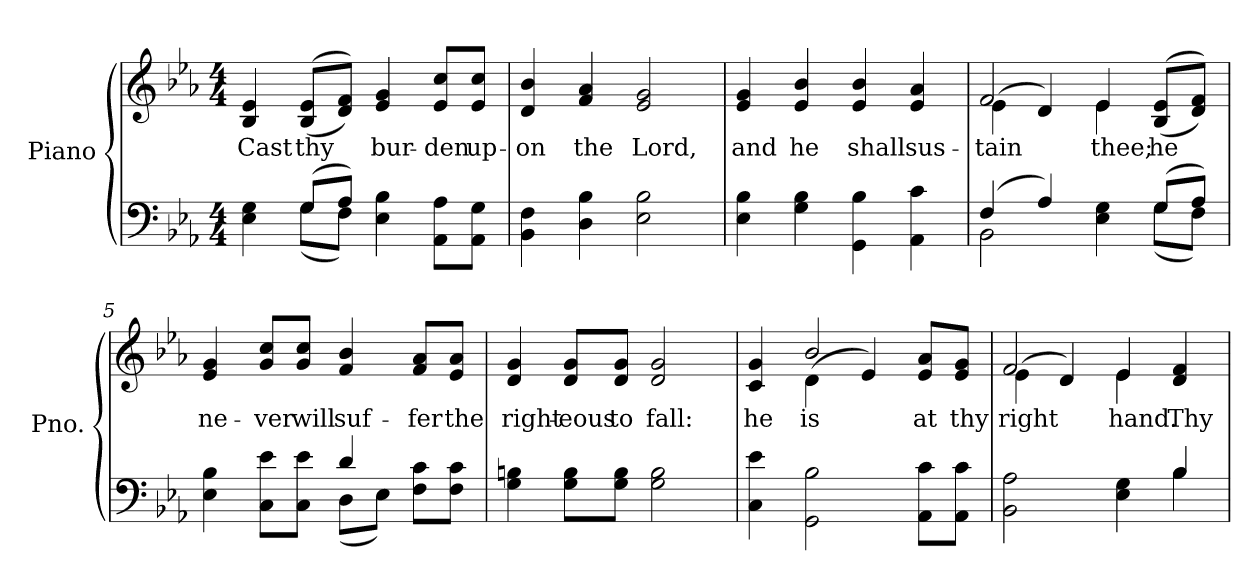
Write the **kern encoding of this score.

**kern	**kern	**text
*part2	*part1	*part1
*staff2	*staff1	*staff1
*I"Piano	*I"Piano	*
*I'Pno.	*I'Pno.	*
!!LO:PB:g=z
*clefF4	*clefG2	*
*k[b-e-a-]	*k[b-e-a-]	*
*E-:	*E-:	*
*M4/4	*M4/4	*
=1	=1	=1
*^	*	*
!	!	!	!LO:LY:b:color=#000000
4E-i\ 4Gi	4ryy	4B-i/ 4e-i	Cast
!	!	!	!LO:LY:b:color=#000000
(8Gi/L	(8Gi\L	((8B-i/ 8e-i/L	thy
8A-i/J)	8Fi\J)	8di/ 8fi/J))	.
!	!	!	!LO:LY:b:color=#000000
4E-i\ 4B-i	2ryy	4e-i/ 4gi	bur-
!	!	!	!LO:LY:b:color=#000000
8AA-i\ 8A-i\L	.	8e-i/ 8cci/L	-den
!	!	!	!LO:LY:b:color=#000000
8AA-i\ 8Gi\J	.	8e-i/ 8cci/J	up-
*v	*v	*	*
=2	=2	=2
!	!	!LO:LY:b:color=#000000
4BB-i\ 4Fi	4di/ 4b-i	-on
!	!	!LO:LY:b:color=#000000
4Di\ 4B-i	4fi/ 4a-i	the
!	!	!LO:LY:b:color=#000000
2E-i\ 2B-i	2e-i/ 2gi	Lord,
=3	=3	=3
!	!	!LO:LY:b:color=#000000
4E-i\ 4B-i	4e-i/ 4gi	and
!	!	!LO:LY:b:color=#000000
4Gi\ 4B-i	4e-i/ 4b-i	he
!	!	!LO:LY:b:color=#000000
4GGi\ 4B-i	4e-i/ 4b-i	shall
!	!	!LO:LY:b:color=#000000
4AA-i\ 4ci	4e-i/ 4a-i	sus-
!!LO:LB:g=z
=4	=4	=4
*^	*	*
!	!	!	!LO:LY:b:color=#000000
*	*	*^	*
(4Fi/	2BB-i\	2fi/	(4e-i\	-tain
4A-i/)	.	.	4di/)	.
!	!	!	!	!LO:LY:b:color=#000000
4E-i\ 4Gi	4ryy	4e-i/	4e-i\	thee;
!	!	!	!	!LO:LY:b:color=#000000
(8Gi/L	(8Gi\L	((8B-i/ 8e-i/L	4ryy	he
8A-i/J)	8Fi\J)	8di/ 8fi/J))	.	.
*	*	*v	*v	*
=5	=5	=5	=5
!	!	!	!LO:LY:b:color=#000000
4E-i\ 4B-i	2ryy	4e-i/ 4gi	ne-
!	!	!	!LO:LY:b:color=#000000
8Ci\ 8e-i\L	.	8gi/ 8cci/L	-ver
!	!	!	!LO:LY:b:color=#000000
8Ci\ 8e-i\J	.	8gi/ 8cci/J	will
!	!	!	!LO:LY:b:color=#000000
4di/	(8Di\L	4fi/ 4b-i	suf-
.	8E-i\J)	.	.
!	!	!	!LO:LY:b:color=#000000
8Fi\ 8ci\L	4ryy	8fi/ 8a-i/L	-fer
!	!	!	!LO:LY:b:color=#000000
8Fi\ 8ci\J	.	8e-i/ 8a-i/J	the
*v	*v	*	*
=6	=6	=6
!	!	!LO:LY:b:color=#000000
4Gi\ 4Bni	4di/ 4gi	right-
!	!	!LO:LY:b:color=#000000
8Gi\ 8Bi\L	8di/ 8gi/L	-eous
!	!	!LO:LY:b:color=#000000
8Gi\ 8Bi\J	8di/ 8gi/J	to
!	!	!LO:LY:b:color=#000000
2Gi\ 2Bi	2di/ 2gi	fall:
!!LO:LB:g=z
=7	=7	=7
!	!	!LO:LY:b:color=#000000
*	*^	*
4Ci\ 4e-i	4ci/ 4gi	4ryy	he
!	!	!	!LO:LY:b:color=#000000
2GGi\ 2B-i	2b-i/	(4di\	is
.	.	4e-i/)	.
!	!	!	!LO:LY:b:color=#000000
8AA-i\ 8ci\L	8e-i/ 8a-i/L	4ryy	at
!	!	!	!LO:LY:b:color=#000000
8AA-i\ 8ci\J	8e-i/ 8gi/J	.	thy
=8	=8	=8	=8
*^	*	*	*
!	!	!	!	!LO:LY:b:color=#000000
2BB-i\ 2A-i	2.ryy	2fi/	(4e-i\	right
.	.	.	4di/)	.
!	!	!	!	!LO:LY:b:color=#000000
4E-i\ 4Gi	.	4e-i/	4e-i\	hand.
!	!	!	!	!LO:LY:b:color=#000000
4B-i/	4B-i\	4di/ 4fi	4ryy	Thy
*v	*v	*	*	*
*	*v	*v	*
=	=	=
*-	*-	*-
